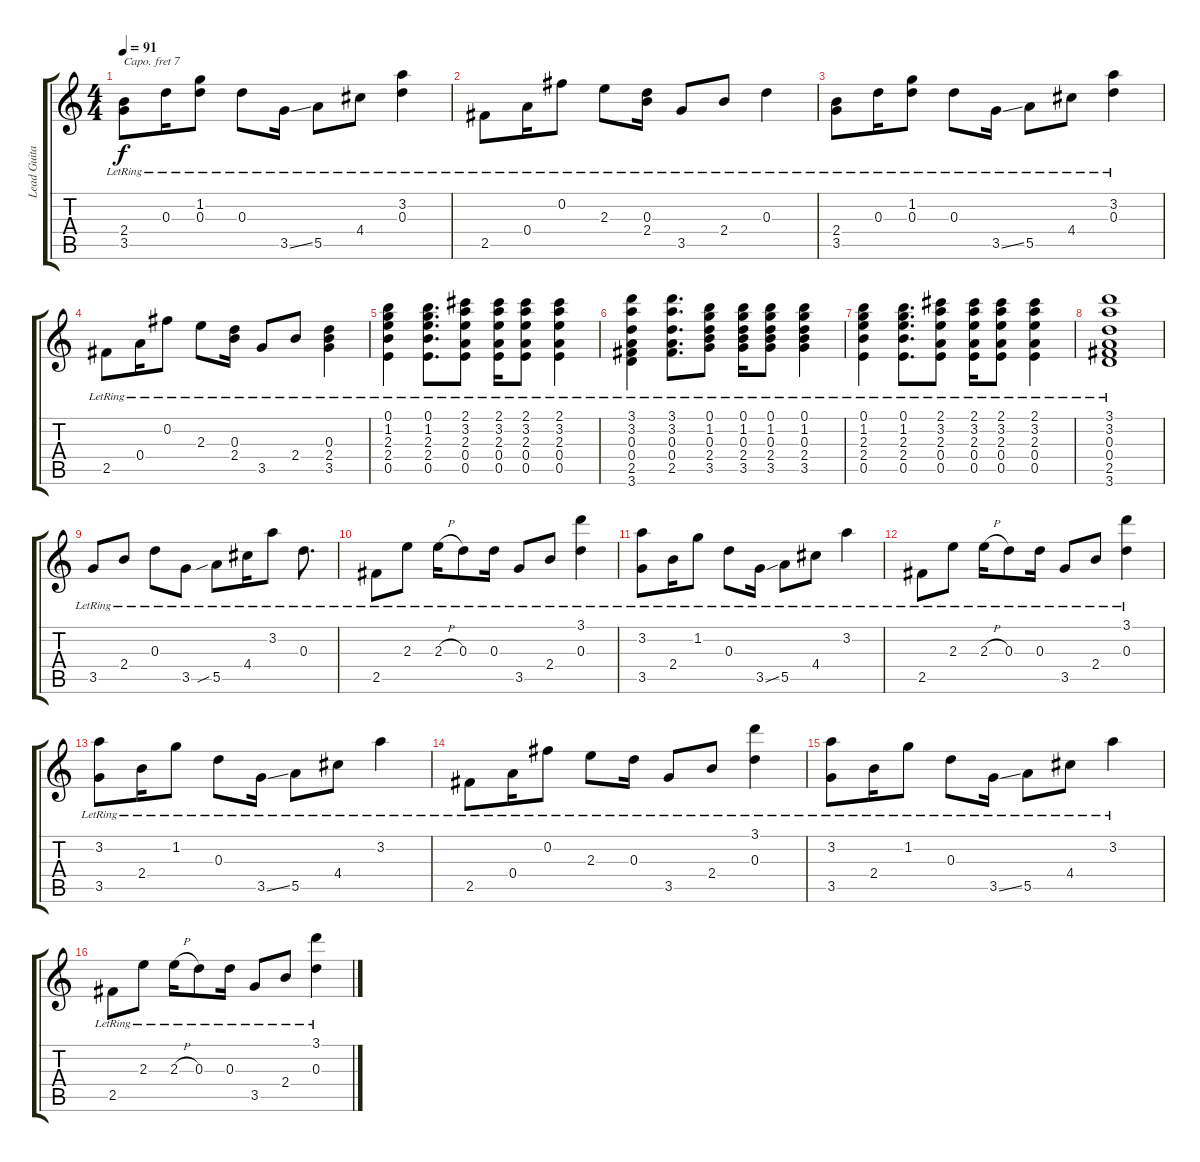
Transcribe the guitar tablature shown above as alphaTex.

\track ("Lead Guitar" "Lead Guita") {instrument electricguitarclean}
\staff {score tabs}
\capo 7
\tuning (E4 B3 G3 D3 A2 E2) {hide}
\ts (4 4)
\tempo 91
\clef g2
\ks c
(2.4{lr} 3.5{lr}).8{dy f} 0.3{lr}.16 (1.2{lr} 0.3{lr}).8 0.3{lr}.8 3.5{ss lr}.16 5.5{lr}.8 4.4{lr}.8 (3.2{lr} 0.3).4 |
2.5{lr}.8 0.4{lr}.16 0.2{lr}.8 2.3{lr}.8 (0.3{lr} 2.4).16 3.5{lr}.8 2.4{lr}.8 0.3{lr}.4 |
(2.4{lr} 3.5{lr}).8 0.3{lr}.16 (1.2{lr} 0.3{lr}).8 0.3{lr}.8 3.5{ss lr}.16 5.5{lr}.8 4.4{lr}.8 (3.2{lr} 0.3).4 |
2.5{lr}.8 0.4{lr}.16 0.2{lr}.8 2.3{lr}.8 (0.3{lr} 2.4{lr}).16 3.5{lr}.8 2.4{lr}.8 (0.3{lr} 2.4{lr} 3.5{lr}).4 |
(0.1{lr} 1.2{lr} 2.3{lr} 2.4{lr} 0.5{lr}).4 (0.1{lr} 1.2{lr} 2.3{lr} 2.4{lr} 0.5{lr}).8{d} (2.1{lr} 3.2{lr} 2.3{lr} 0.4{lr} 0.5{lr}).8 (2.1{lr} 3.2{lr} 2.3{lr} 0.4{lr} 0.5{lr}).16 (2.1{lr} 3.2{lr} 2.3{lr} 0.4{lr} 0.5{lr}).8 (2.1{lr} 3.2{lr} 2.3{lr} 0.4{lr} 0.5{lr}).4 |
(3.1{lr} 3.2{lr} 0.3{lr} 0.4{lr} 2.5{lr} 3.6).4 (3.1{lr} 3.2{lr} 0.3{lr} 0.4{lr} 2.5{lr}).8{d} (0.1{lr} 1.2{lr} 0.3{lr} 2.4{lr} 3.5{lr}).8 (0.1{lr} 1.2{lr} 0.3{lr} 2.4{lr} 3.5{lr}).16 (0.1{lr} 1.2{lr} 0.3{lr} 2.4{lr} 3.5{lr}).8 (0.1{lr} 1.2{lr} 0.3{lr} 2.4{lr} 3.5{lr}).4 |
(0.1{lr} 1.2{lr} 2.3{lr} 2.4{lr} 0.5{lr}).4 (0.1{lr} 1.2{lr} 2.3{lr} 2.4{lr} 0.5{lr}).8{d} (2.1{lr} 3.2{lr} 2.3{lr} 0.4{lr} 0.5{lr}).8 (2.1{lr} 3.2{lr} 2.3{lr} 0.4{lr} 0.5{lr}).16 (2.1{lr} 3.2{lr} 2.3{lr} 0.4{lr} 0.5{lr}).8 (2.1{lr} 3.2{lr} 2.3{lr} 0.4{lr} 0.5{lr}).4 |
(3.1{lr} 3.2{lr} 0.3{lr} 0.4{lr} 2.5{lr} 3.6).1 |
3.5{lr}.8 2.4{lr}.8 0.3{lr}.8 3.5{lr}.8 5.5{sib lr}.8 4.4{lr}.16 3.2{lr}.8 0.3{lr}.8{d} |
2.5{lr}.8 2.3{lr}.8 2.3{h lr}.16 0.3{lr}.8 0.3{lr}.16 3.5{lr}.8 2.4{lr}.8 (3.1 0.3{lr}).4 |
(3.2 3.5{lr}).8 2.4{lr}.16 1.2{lr}.8 0.3{lr}.8 3.5{ss lr}.16 5.5{lr}.8 4.4{lr}.8 3.2{lr}.4 |
2.5{lr}.8 2.3{lr}.8 2.3{h lr}.16 0.3{lr}.8 0.3{lr}.16 3.5{lr}.8 2.4{lr}.8 (3.1 0.3{lr}).4 |
(3.2 3.5{lr}).8 2.4{lr}.16 1.2{lr}.8 0.3{lr}.8 3.5{ss lr}.16 5.5{lr}.8 4.4{lr}.8 3.2{lr}.4 |
2.5{lr}.8 0.4{lr}.16 0.2{lr}.8 2.3{lr}.8 0.3{lr}.16 3.5{lr}.8 2.4{lr}.8 (3.1 0.3{lr}).4 |
(3.2 3.5{lr}).8 2.4{lr}.16 1.2{lr}.8 0.3{lr}.8 3.5{ss lr}.16 5.5{lr}.8 4.4{lr}.8 3.2{lr}.4 |
2.5{lr}.8 2.3{lr}.8 2.3{h lr}.16 0.3{lr}.8 0.3{lr}.16 3.5{lr}.8 2.4{lr}.8 (3.1 0.3{lr}).4
